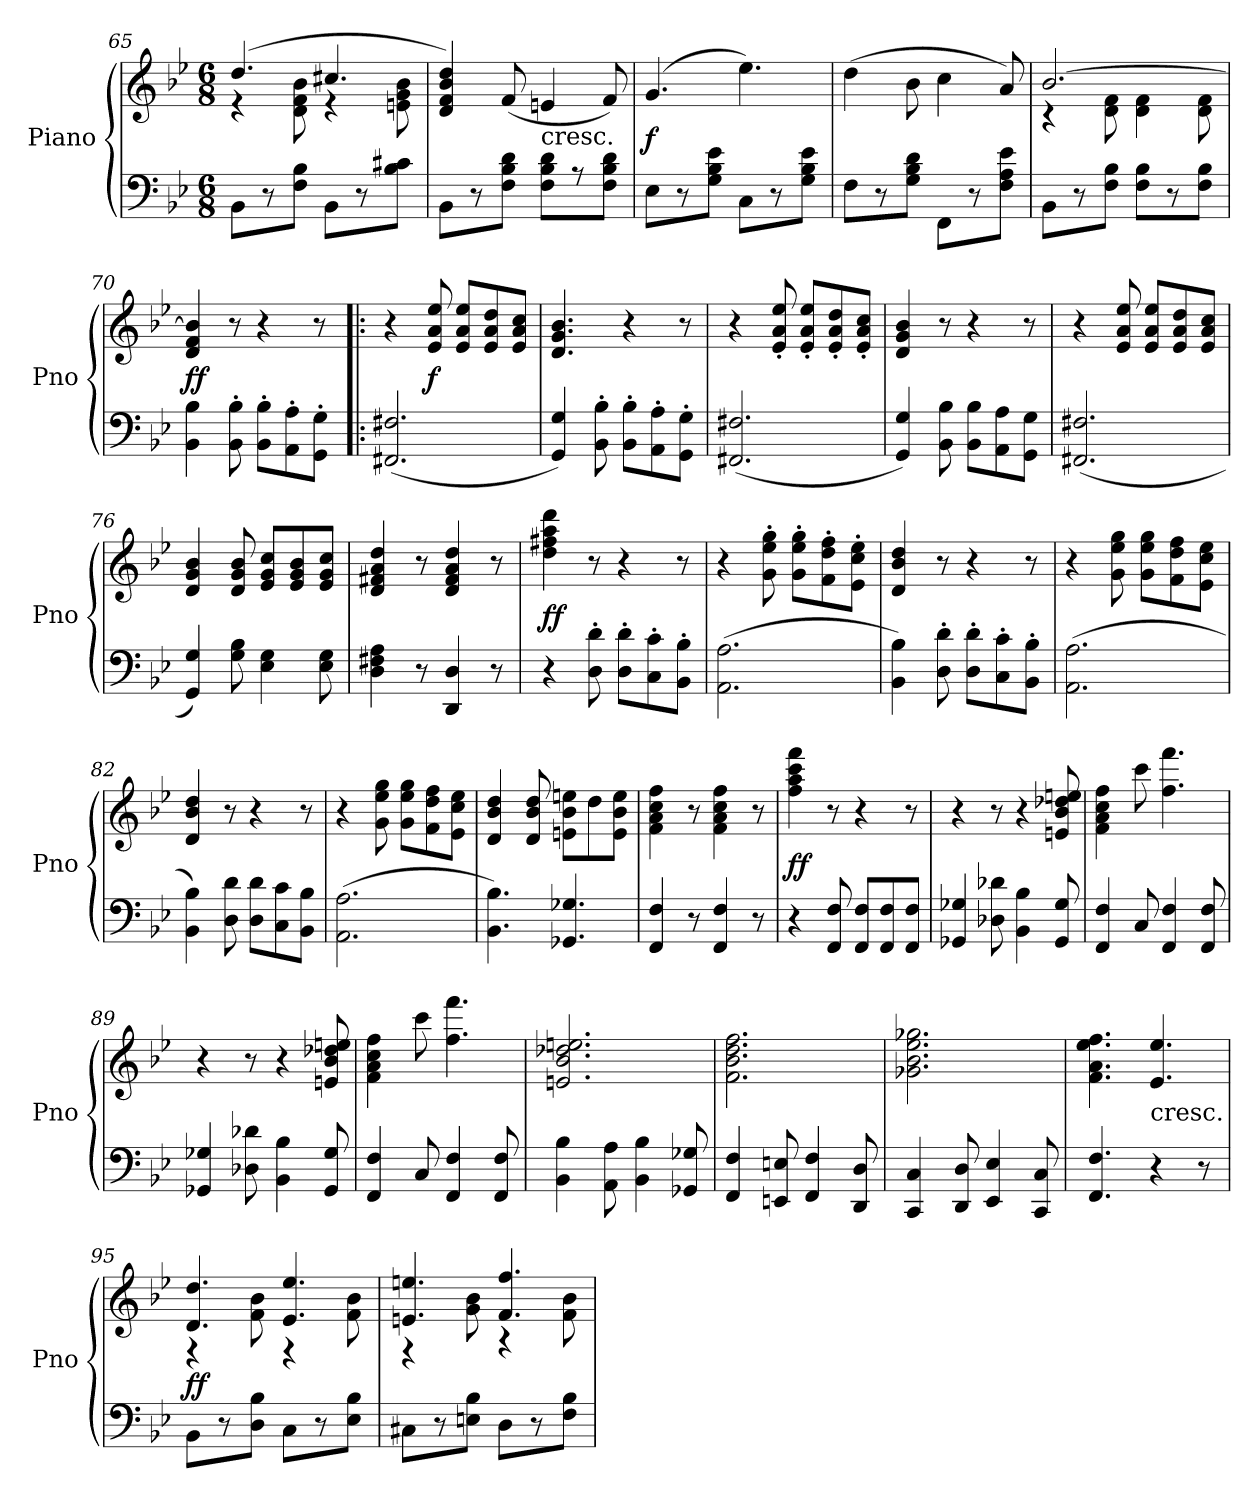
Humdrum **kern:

**kern	**kern	**dynam
*part1	*part1	*part1
*staff2	*staff1	*staff1/2
*I"Piano	*	*
*I'Pno	*	*
*clefF4	*clefG2	*
*k[b-e-]	*k[b-e-]	*
*M6/8	*M6/8	*
=65	=65	=65
*	*^	*
8BB-\L	(4.dd/	4r	.
8r	.	.	.
8F\ 8B-\J	.	8d\ 8f\ 8b-\	.
8BB-\L	4.cc#X/	4r	.
8r	.	.	.
8B-\ 8c#X\J	.	8en\ 8g\ 8b-\	.
*	*v	*v	*
=66	=66	=66
8BB-\L	4d/ 4f/ 4b-/ 4dd/)	.
8r	.	.
8F\ 8B-\ 8d\J	(8f/	.
!	!LO:TX:c:t=cresc.	!
8F\ 8B-\ 8d\L	4en/	.
8r	.	.
8F\ 8B-\ 8d\J	8f/)	.
=67	=67	=67
8E-\L	(4.g/	f
8r	.	.
8G\ 8B-\ 8e-\J	.	.
8C\L	4.ee-\)	.
8r	.	.
8G\ 8B-\ 8e-\J	.	.
=68	=68	=68
8F\L	(4dd\	.
8r	.	.
8G\ 8B-\ 8d\J	8b-\	.
8FF\L	4cc\	.
8r	.	.
8F\ 8A\ 8e-\J	8a/)	.
=69	=69	=69
*	*^	*
8BB-\L	[2.b-/	4r	.
8r	.	.	.
8F\ 8B-\J	.	8d\ 8f\	.
8F\ 8B-\L	.	4d\ 4f\	.
8r	.	.	.
8F\ 8B-\J	.	8d\ 8f\	.
*	*v	*v	*
=70	=70	=70
4BB-\ 4B-\	4d/ 4f/ 4b-]/	ff
8BB-'\ 8B-'\	8r	.
8BB-'\ 8B-'\L	4r	.
8AA'\ 8A'\	.	.
8GG'\ 8G'\J	8r	.
=71!|:	=71!|:	=71!|:
(2.FF#X/ 2.F#X/	4r	.
.	8e-/ 8a/ 8ee-/	f
.	8e-/ 8a/ 8ee-/L	.
.	8e-/ 8a/ 8dd/	.
.	8e-/ 8a/ 8cc/J	.
=72	=72	=72
4GG/ 4G/)	4.d/ 4.g/ 4.b-/	.
8BB-'\ 8B-'\	.	.
8BB-'\ 8B-'\L	4r	.
8AA'\ 8A'\	.	.
8GG'\ 8G'\J	8r	.
=73	=73	=73
(2.FF#X/ 2.F#X/	4r	.
.	8e-'/ 8a'/ 8ee-'/	.
.	8e-'/ 8a'/ 8ee-'/L	.
.	8e-'/ 8a'/ 8dd'/	.
.	8e-'/ 8a'/ 8cc'/J	.
=74	=74	=74
4GG/ 4G/)	4d/ 4g/ 4b-/	.
8BB-\ 8B-\	8r	.
8BB-\ 8B-\L	4r	.
8AA\ 8A\	.	.
8GG\ 8G\J	8r	.
=75	=75	=75
(2.FF#X/ 2.F#X/	4r	.
.	8e-/ 8a/ 8ee-/	.
.	8e-/ 8a/ 8ee-/L	.
.	8e-/ 8a/ 8dd/	.
.	8e-/ 8a/ 8cc/J	.
=76	=76	=76
4GG/ 4G/)	4d/ 4g/ 4b-/	.
8G\ 8B-\	8d/ 8g/ 8b-/	.
4E-\ 4G\	8e-/ 8g/ 8cc/L	.
.	8e-/ 8g/ 8b-/	.
8E-\ 8G\	8e-/ 8g/ 8cc/J	.
=77	=77	=77
4D\ 4F#X\ 4A\	4d/ 4f#X/ 4a/ 4dd/	.
8r	8r	.
4DD/ 4D/	4d/ 4f#/ 4a/ 4dd/	.
8r	8r	.
=78	=78	=78
4r	4dd\ 4ff#X\ 4aa\ 4ddd\	ff
8D'\ 8d'\	8r	.
8D'\ 8d'\L	4r	.
8C'\ 8c'\	.	.
8BB-'\ 8B-'\J	8r	.
=79	=79	=79
(2.AA\ 2.A\	4r	.
.	8g'\ 8ee-'\ 8gg'\	.
.	8g'\ 8ee-'\ 8gg'\L	.
.	8f'\ 8dd'\ 8ff'\	.
.	8e-'\ 8cc'\ 8ee-'\J	.
=80	=80	=80
4BB-\ 4B-\)	4d/ 4b-/ 4dd/	.
8D'\ 8d'\	8r	.
8D'\ 8d'\L	4r	.
8C'\ 8c'\	.	.
8BB-'\ 8B-'\J	8r	.
=81	=81	=81
(2.AA\ 2.A\	4r	.
.	8g\ 8ee-\ 8gg\	.
.	8g\ 8ee-\ 8gg\L	.
.	8f\ 8dd\ 8ff\	.
.	8e-\ 8cc\ 8ee-\J	.
=82	=82	=82
4BB-\ 4B-\)	4d/ 4b-/ 4dd/	.
8D\ 8d\	8r	.
8D\ 8d\L	4r	.
8C\ 8c\	.	.
8BB-\ 8B-\J	8r	.
=83	=83	=83
(2.AA\ 2.A\	4r	.
.	8g\ 8ee-\ 8gg\	.
.	8g\ 8ee-\ 8gg\L	.
.	8f\ 8dd\ 8ff\	.
.	8e-\ 8cc\ 8ee-\J	.
=84	=84	=84
4.BB-\ 4.B-\)	4d/ 4b-/ 4dd/	.
.	8d/ 8b-/ 8dd/	.
4.GG-X/ 4.G-X/	8en\ 8b-\ 8een\L	.
.	8dd\	.
.	8e\ 8b-\ 8ee\J	.
=85	=85	=85
4FF/ 4F/	4f\ 4a\ 4cc\ 4ff\	.
8r	8r	.
4FF/ 4F/	4f\ 4a\ 4cc\ 4ff\	.
8r	8r	.
=86	=86	=86
4r	4ff\ 4aa\ 4ccc\ 4fff\	ff
8FF/ 8F/	8r	.
8FF/ 8F/L	4r	.
8FF/ 8F/	.	.
8FF/ 8F/J	8r	.
=87	=87	=87
4GG-X/ 4G-X/	4r	.
8D-X\ 8d-X\	8r	.
4BB-\ 4B-\	4r	.
8GG-/ 8G-/	8en/ 8b-/ 8dd-X/ 8een/	.
=88	=88	=88
4FF/ 4F/	4f\ 4a\ 4cc\ 4ff\	.
8C/	8ccc\	.
4FF/ 4F/	4.ff\ 4.fff\	.
8FF/ 8F/	.	.
=89	=89	=89
4GG-X/ 4G-X/	4r	.
8D-X\ 8d-X\	8r	.
4BB-\ 4B-\	4r	.
8GG-/ 8G-/	8en/ 8b-/ 8dd-X/ 8een/	.
=90	=90	=90
4FF/ 4F/	4f\ 4a\ 4cc\ 4ff\	.
8C/	8ccc\	.
4FF/ 4F/	4.ff\ 4.fff\	.
8FF/ 8F/	.	.
=91	=91	=91
4BB-\ 4B-\	2.en/ 2.b-/ 2.dd-X/ 2.een/	.
8AA\ 8A\	.	.
4BB-\ 4B-\	.	.
8GG-X/ 8G-X/	.	.
=92	=92	=92
4FF/ 4F/	2.f\ 2.b-\ 2.dd\ 2.ff\	.
8EEn/ 8En/	.	.
4FF/ 4F/	.	.
8DD/ 8D/	.	.
=93	=93	=93
4CC/ 4C/	2.g-X\ 2.b-\ 2.ee-\ 2.gg-X\	.
8DD/ 8D/	.	.
4EE-/ 4E-/	.	.
8CC/ 8C/	.	.
=94	=94	=94
4.FF/ 4.F/	4.f\ 4.a\ 4.ee-\ 4.ff\	.
!	!LO:TX:c:t=cresc.	!
4r	4.e-/ 4.ee-/	.
8r	.	.
=95	=95	=95
*	*^	*
8BB-\L	4.d/ 4.dd/	4r	ff
8r	.	.	.
8D\ 8B-\J	.	8f\ 8b-\	.
8C\L	4.e-/ 4.ee-/	4r	.
8r	.	.	.
8E-\ 8B-\J	.	8f\ 8b-\	.
=96	=96	=96	=96
8C#X\L	4.en/ 4.een/	4r	.
8r	.	.	.
8En\ 8B-\J	.	8g\ 8b-\	.
8D\L	4.f/ 4.ff/	4r	.
8r	.	.	.
8F\ 8B-\J	.	8f\ 8b-\	.
*	*v	*v	*
=	=	=
*-	*-	*-
